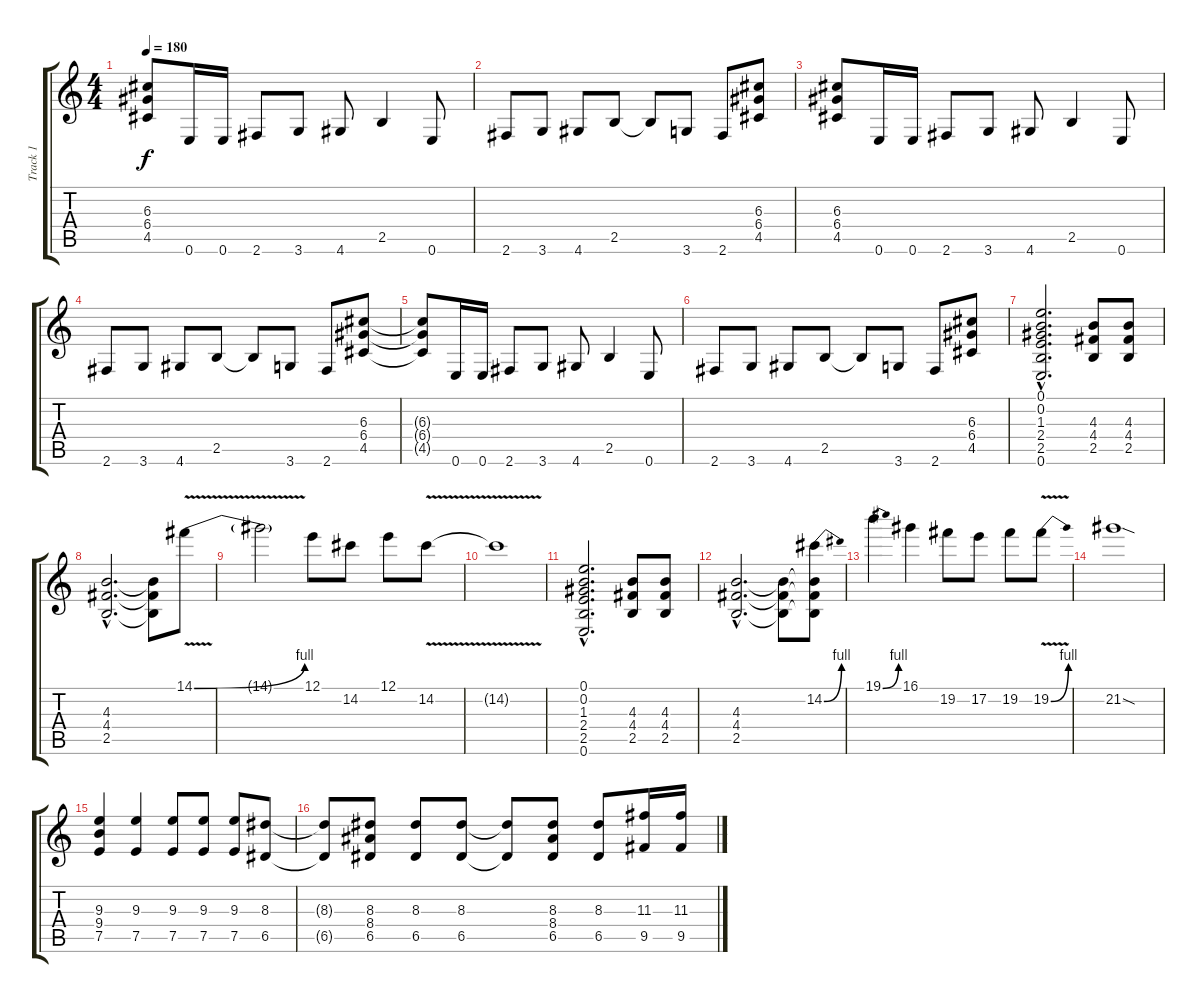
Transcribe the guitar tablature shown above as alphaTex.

\track ("Track 1" "Track 1") {instrument overdrivenguitar}
\staff {score tabs}
\tuning (E4 B3 G3 D3 A2 E2) {hide}
\ts (4 4)
\tempo 180
\clef g2
\ks c
(6.3{t} 6.4{t} 4.5{t}).8{dy f} 0.6.16 0.6.16 2.6.8 3.6.8 4.6.8 2.5.4 0.6.8 |
2.6.8 3.6.8 4.6.8 2.5.8 2.5{t}.8 3.6.8 2.6.8 (6.3 6.4 4.5).8 |
(6.3 6.4 4.5).8 0.6.16 0.6.16 2.6.8 3.6.8 4.6.8 2.5.4 0.6.8 |
2.6.8 3.6.8 4.6.8 2.5.8 2.5{t}.8 3.6.8 2.6.8 (6.3 6.4 4.5).8 |
(6.3{t} 6.4{t} 4.5{t}).8 0.6.16 0.6.16 2.6.8 3.6.8 4.6.8 2.5.4 0.6.8 |
2.6.8 3.6.8 4.6.8 2.5.8 2.5{t}.8 3.6.8 2.6.8 (6.3 6.4 4.5).8 |
(0.1{hac} 0.2{hac} 1.3{hac} 2.4{hac} 2.5{hac} 0.6{hac}).2{d} (4.3 4.4 2.5).8 (4.3 4.4 2.5).8 |
(4.3{hac} 4.4{hac} 2.5{hac}).2{d} (4.3{t} 4.4{t} 2.5{t}).8 14.1{be (bend 0 0 60 4) v}.8 |
14.1{t}.2 12.1.8 14.2.8 12.1.8 14.2{v}.8 |
14.2{t}.1 |
(0.1{hac} 0.2{hac} 1.3{hac} 2.4{hac} 2.5{hac} 0.6{hac}).2{d} (4.3 4.4 2.5).8 (4.3 4.4 2.5).8 |
(4.3{hac} 4.4{hac} 2.5{hac}).2{d} (4.3{t} 4.4{t} 2.5{t}).8 (14.2{be (bend 0 0 60 4)} 4.3{t} 4.4{t} 2.5{t}).8 |
19.1{be (bend 0 0 60 4)}.4 16.1.4 19.2.8 17.2.8 19.2.8 19.2{be (bend 0 0 60 4) v}.8 |
21.2{sod}.1 |
(9.3 9.4 7.5).4 (9.3 7.5).4 (9.3 7.5).8 (9.3 7.5).8 (9.3 7.5).8 (8.3 6.5).8 |
(8.3{t} 6.5{t}).8 (8.3 8.4 6.5).8 (8.3 6.5).8 (8.3 6.5).8 (8.3{t} 6.5{t}).8 (8.3 8.4 6.5).8 (8.3 6.5).8 (11.3 9.5).16 (11.3 9.5).16
